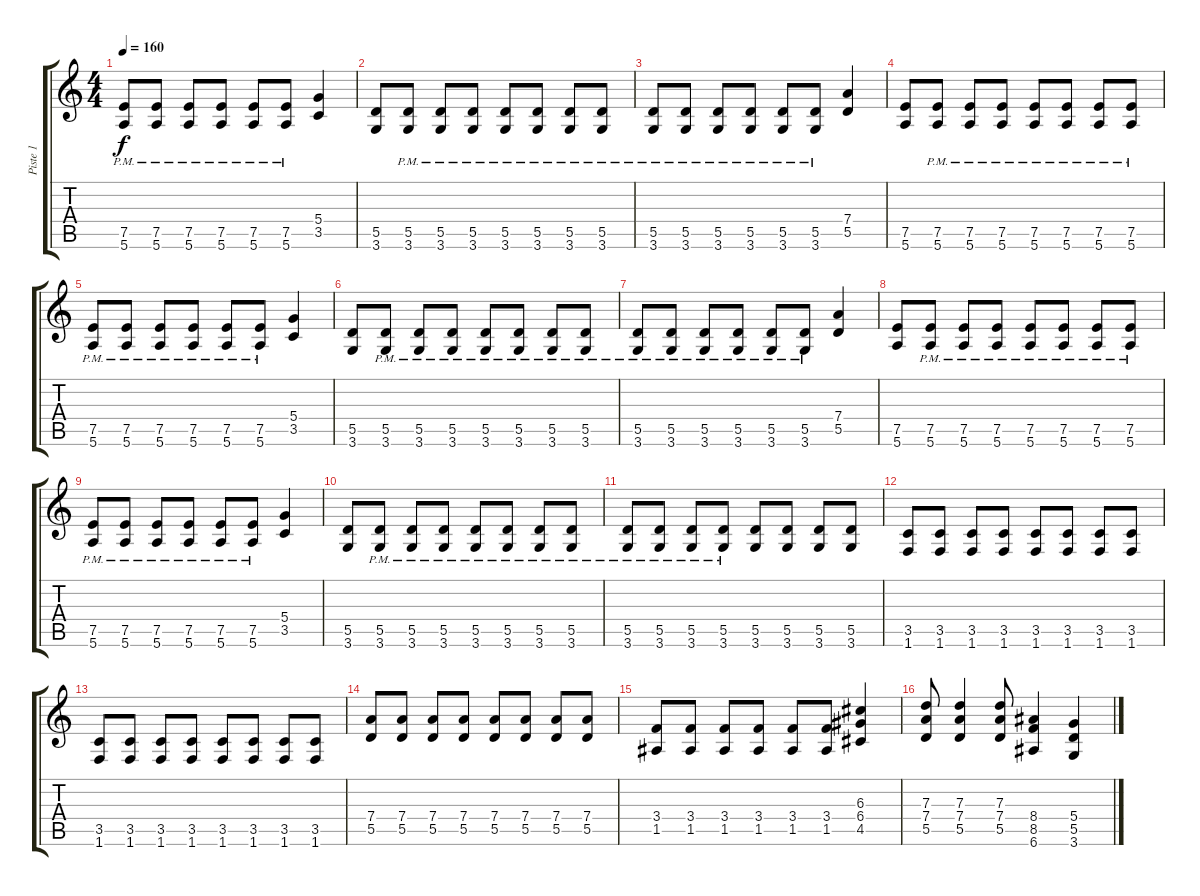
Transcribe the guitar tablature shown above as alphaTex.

\track ("Piste 1" "Piste 1") {instrument distortionguitar}
\staff {score tabs}
\tuning (E4 B3 G3 D3 A2 E2) {hide}
\ts (4 4)
\tempo 160
\clef g2
\ks c
(7.5{pm} 5.6{pm}).8{dy f} (7.5{pm} 5.6{pm}).8 (7.5{pm} 5.6{pm}).8 (7.5{pm} 5.6{pm}).8 (7.5{pm} 5.6{pm}).8 (7.5{pm} 5.6{pm}).8 (5.4 3.5).4 |
(5.5 3.6).8 (5.5{pm} 3.6{pm}).8 (5.5{pm} 3.6{pm}).8 (5.5{pm} 3.6{pm}).8 (5.5{pm} 3.6{pm}).8 (5.5{pm} 3.6{pm}).8 (5.5{pm} 3.6{pm}).8 (5.5{pm} 3.6{pm}).8 |
(5.5{pm} 3.6{pm}).8 (5.5{pm} 3.6{pm}).8 (5.5{pm} 3.6{pm}).8 (5.5{pm} 3.6{pm}).8 (5.5{pm} 3.6{pm}).8 (5.5{pm} 3.6{pm}).8 (7.4 5.5).4 |
(7.5 5.6).8 (7.5{pm} 5.6{pm}).8 (7.5{pm} 5.6{pm}).8 (7.5{pm} 5.6{pm}).8 (7.5{pm} 5.6{pm}).8 (7.5{pm} 5.6{pm}).8 (7.5{pm} 5.6{pm}).8 (7.5{pm} 5.6{pm}).8 |
(7.5{pm} 5.6{pm}).8 (7.5{pm} 5.6{pm}).8 (7.5{pm} 5.6{pm}).8 (7.5{pm} 5.6{pm}).8 (7.5{pm} 5.6{pm}).8 (7.5{pm} 5.6{pm}).8 (5.4 3.5).4 |
(5.5 3.6).8 (5.5{pm} 3.6{pm}).8 (5.5{pm} 3.6{pm}).8 (5.5{pm} 3.6{pm}).8 (5.5{pm} 3.6{pm}).8 (5.5{pm} 3.6{pm}).8 (5.5{pm} 3.6{pm}).8 (5.5{pm} 3.6{pm}).8 |
(5.5{pm} 3.6{pm}).8 (5.5{pm} 3.6{pm}).8 (5.5{pm} 3.6{pm}).8 (5.5{pm} 3.6{pm}).8 (5.5{pm} 3.6{pm}).8 (5.5{pm} 3.6{pm}).8 (7.4 5.5).4 |
(7.5 5.6).8 (7.5{pm} 5.6{pm}).8 (7.5{pm} 5.6{pm}).8 (7.5{pm} 5.6{pm}).8 (7.5{pm} 5.6{pm}).8 (7.5{pm} 5.6{pm}).8 (7.5{pm} 5.6{pm}).8 (7.5{pm} 5.6{pm}).8 |
(7.5{pm} 5.6{pm}).8 (7.5{pm} 5.6{pm}).8 (7.5{pm} 5.6{pm}).8 (7.5{pm} 5.6{pm}).8 (7.5{pm} 5.6{pm}).8 (7.5{pm} 5.6{pm}).8 (5.4 3.5).4 |
(5.5 3.6).8 (5.5{pm} 3.6{pm}).8 (5.5{pm} 3.6{pm}).8 (5.5{pm} 3.6{pm}).8 (5.5{pm} 3.6{pm}).8 (5.5{pm} 3.6{pm}).8 (5.5{pm} 3.6{pm}).8 (5.5{pm} 3.6{pm}).8 |
(5.5{pm} 3.6{pm}).8 (5.5{pm} 3.6{pm}).8 (5.5{pm} 3.6{pm}).8 (5.5{pm} 3.6{pm}).8 (5.5 3.6).8 (5.5 3.6).8 (5.5 3.6).8 (5.5 3.6).8 |
(3.5 1.6).8 (3.5 1.6).8 (3.5 1.6).8 (3.5 1.6).8 (3.5 1.6).8 (3.5 1.6).8 (3.5 1.6).8 (3.5 1.6).8 |
(3.5 1.6).8 (3.5 1.6).8 (3.5 1.6).8 (3.5 1.6).8 (3.5 1.6).8 (3.5 1.6).8 (3.5 1.6).8 (3.5 1.6).8 |
(7.4 5.5).8 (7.4 5.5).8 (7.4 5.5).8 (7.4 5.5).8 (7.4 5.5).8 (7.4 5.5).8 (7.4 5.5).8 (7.4 5.5).8 |
(3.4 1.5).8 (3.4 1.5).8 (3.4 1.5).8 (3.4 1.5).8 (3.4 1.5).8 (3.4 1.5).8 (6.3 6.4 4.5).4 |
(7.3 7.4 5.5).8 (7.3 7.4 5.5).4 (7.3 7.4 5.5).8 (8.4 8.5 6.6).4 (5.4 5.5 3.6).4
